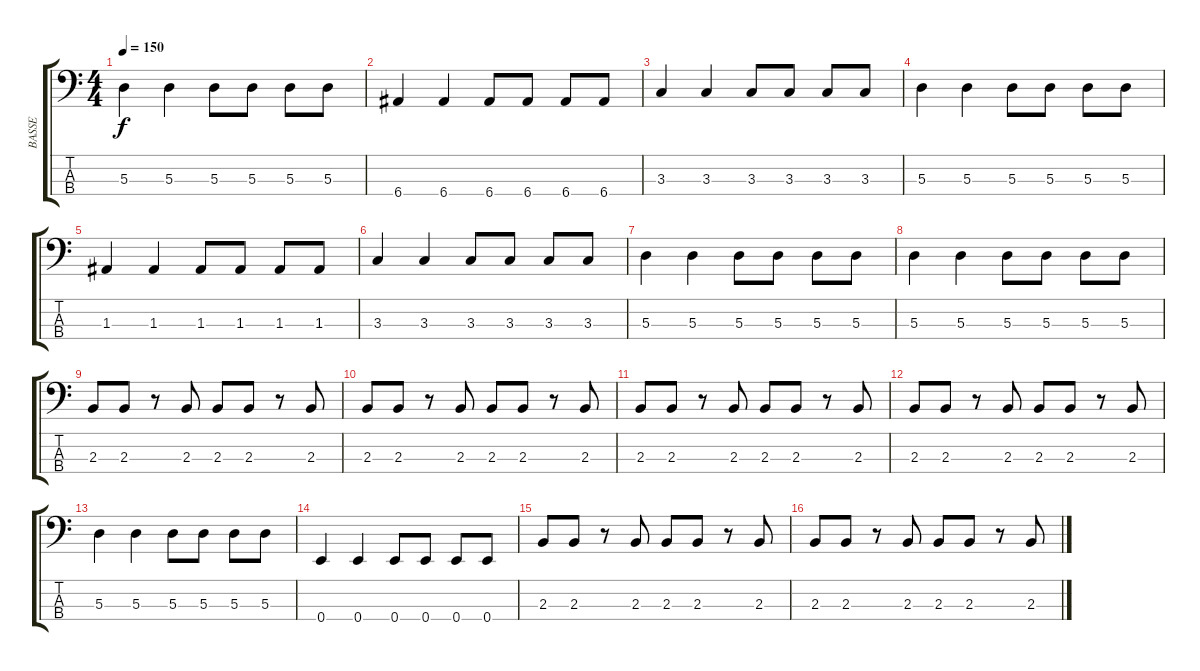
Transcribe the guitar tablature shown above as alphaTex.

\track ("BASSE" "BASSE") {instrument electricbasspick}
\staff {score tabs}
\tuning (G2 D2 A1 E1) {hide}
\ts (4 4)
\tempo 150
\clef f4
\ks c
5.3.4{dy f} 5.3.4 5.3.8 5.3.8 5.3.8 5.3.8 |
6.4.4 6.4.4 6.4.8 6.4.8 6.4.8 6.4.8 |
3.3.4 3.3.4 3.3.8 3.3.8 3.3.8 3.3.8 |
5.3.4 5.3.4 5.3.8 5.3.8 5.3.8 5.3.8 |
1.3.4 1.3.4 1.3.8 1.3.8 1.3.8 1.3.8 |
3.3.4 3.3.4 3.3.8 3.3.8 3.3.8 3.3.8 |
5.3.4 5.3.4 5.3.8 5.3.8 5.3.8 5.3.8 |
5.3.4 5.3.4 5.3.8 5.3.8 5.3.8 5.3.8 |
2.3.8 2.3.8 r.8 2.3.8 2.3.8 2.3.8 r.8 2.3.8 |
2.3.8 2.3.8 r.8 2.3.8 2.3.8 2.3.8 r.8 2.3.8 |
2.3.8 2.3.8 r.8 2.3.8 2.3.8 2.3.8 r.8 2.3.8 |
2.3.8 2.3.8 r.8 2.3.8 2.3.8 2.3.8 r.8 2.3.8 |
5.3.4 5.3.4 5.3.8 5.3.8 5.3.8 5.3.8 |
0.4.4 0.4.4 0.4.8 0.4.8 0.4.8 0.4.8 |
2.3.8 2.3.8 r.8 2.3.8 2.3.8 2.3.8 r.8 2.3.8 |
2.3.8 2.3.8 r.8 2.3.8 2.3.8 2.3.8 r.8 2.3.8
